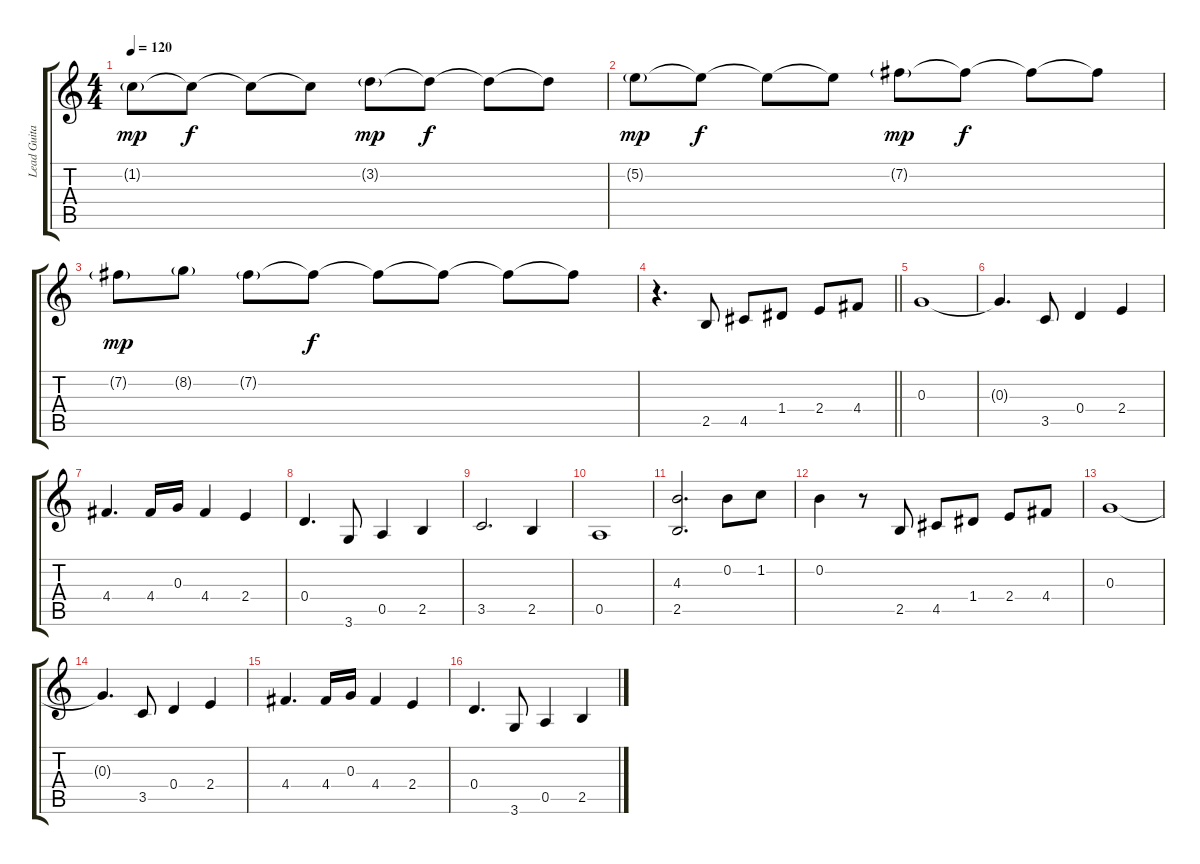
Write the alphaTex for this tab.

\track ("Lead Guitar" "Lead Guita") {instrument distortionguitar}
\staff {score tabs}
\tuning (E4 B3 G3 D3 A2 E2) {hide}
\ts (4 4)
\tempo 120
\clef g2
\ks c
1.2{g}.8{dy mp} 1.2{t}.8{dy f} 1.2{t}.8 1.2{t}.8 3.2{g}.8{dy mp} 3.2{t}.8{dy f} 3.2{t}.8 3.2{t}.8 |
5.2{g}.8{dy mp} 5.2{t}.8{dy f} 5.2{t}.8 5.2{t}.8 7.2{g}.8{dy mp} 7.2{t}.8{dy f} 7.2{t}.8 7.2{t}.8 |
7.2{g}.8{dy mp} 8.2{g}.8 7.2{g}.8 7.2{t}.8{dy f} 7.2{t}.8 7.2{t}.8 7.2{t}.8 7.2{t}.8 |
\barLineRight lightlight
r.4{d} 2.5.8 4.5.8 1.4.8 2.4.8 4.4.8 |
0.3.1 |
0.3{t}.4{d} 3.5.8 0.4.4 2.4.4 |
4.4.4{d} 4.4.16 0.3.16 4.4.4 2.4.4 |
0.4.4{d} 3.6.8 0.5.4 2.5.4 |
3.5.2{d} 2.5.4 |
0.5.1 |
(4.3 2.5).2{d} 0.2.8 1.2.8 |
0.2.4 r.8 2.5.8 4.5.8 1.4.8 2.4.8 4.4.8 |
0.3.1 |
0.3{t}.4{d} 3.5.8 0.4.4 2.4.4 |
4.4.4{d} 4.4.16 0.3.16 4.4.4 2.4.4 |
0.4.4{d} 3.6.8 0.5.4 2.5.4
